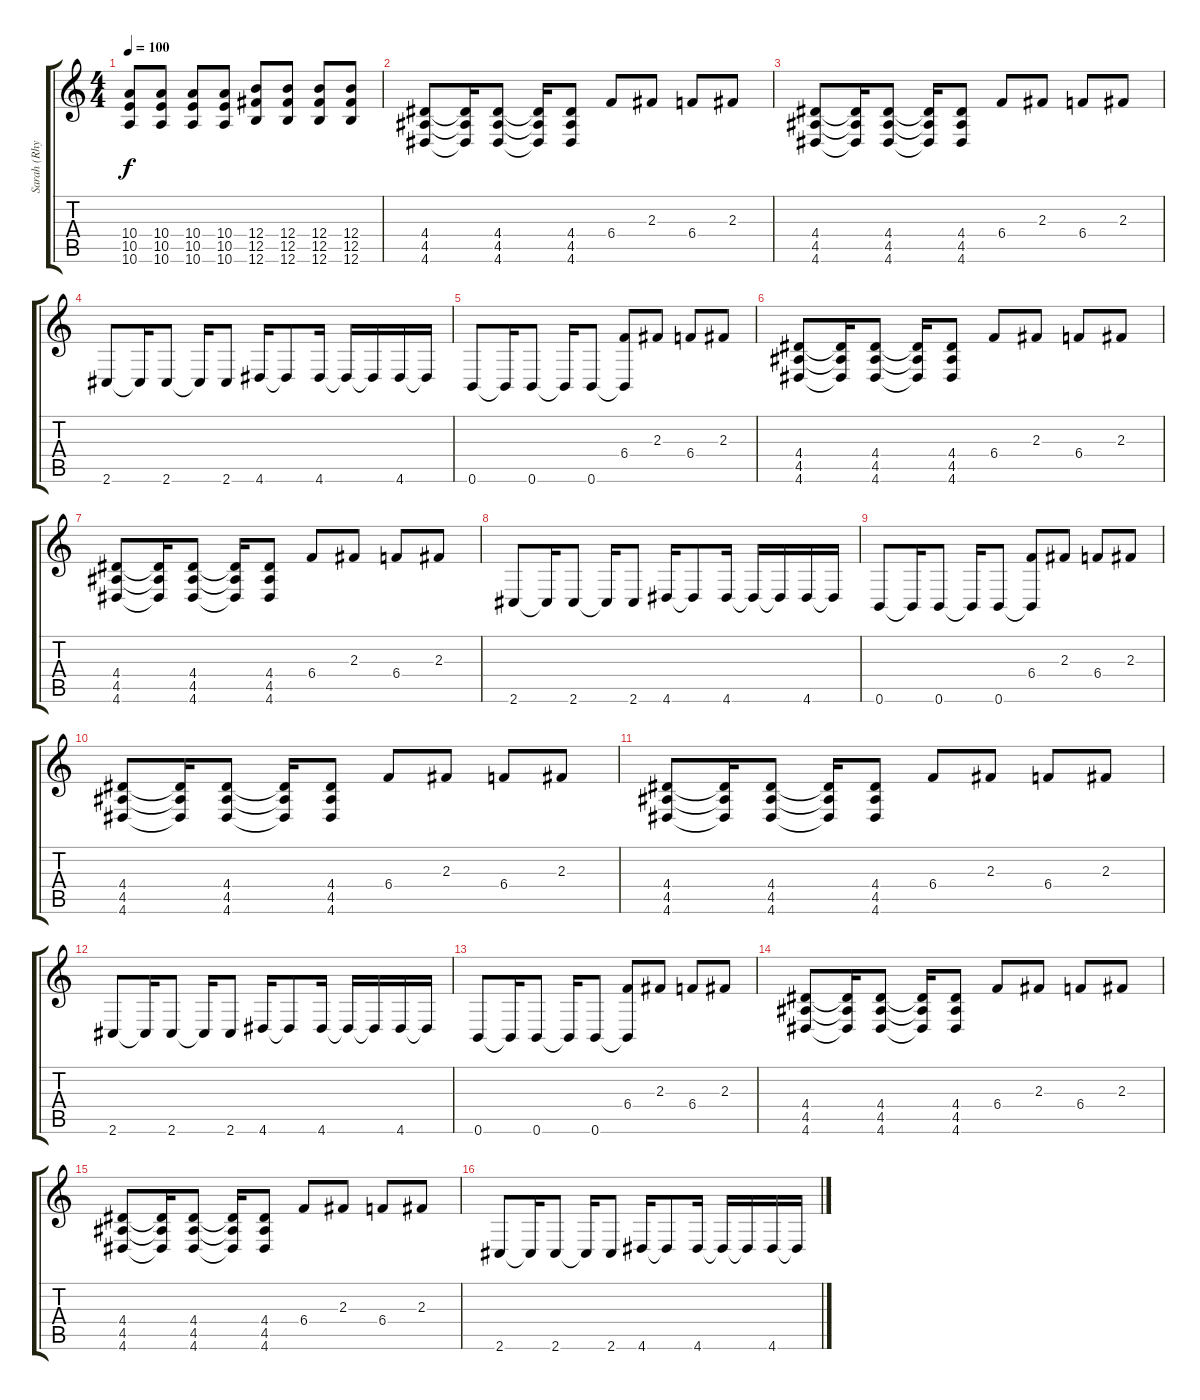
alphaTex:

\track ("Sarah (Rhythm)" "Sarah (Rhy") {instrument distortionguitar}
\staff {score tabs}
\tuning (Db4 Ab3 E3 B2 Gb2 B1) {hide}
\ts (4 4)
\tempo 100
\clef g2
\ks c
(10.4 10.5 10.6).8{dy f} (10.4 10.5 10.6).8 (10.4 10.5 10.6).8 (10.4 10.5 10.6).8 (12.4 12.5 12.6).8 (12.4 12.5 12.6).8 (12.4 12.5 12.6).8 (12.4 12.5 12.6).8 |
(4.4 4.5 4.6).8 (4.4{t} 4.5{t} 4.6{t}).16 (4.4 4.5 4.6).8 (4.4{t} 4.5{t} 4.6{t}).16 (4.4 4.5 4.6).8 6.4.8 2.3.8 6.4.8 2.3.8 |
(4.4 4.5 4.6).8 (4.4{t} 4.5{t} 4.6{t}).16 (4.4 4.5 4.6).8 (4.4{t} 4.5{t} 4.6{t}).16 (4.4 4.5 4.6).8 6.4.8 2.3.8 6.4.8 2.3.8 |
2.6.8 2.6{t}.16 2.6.8 2.6{t}.16 2.6.8 4.6.16 4.6{t}.8 4.6.16 4.6{t}.16 4.6{t}.16 4.6.16 4.6{t}.16 |
0.6.8 0.6{t}.16 0.6.8 0.6{t}.16 0.6.8 (6.4 0.6{t}).8 2.3.8 6.4.8 2.3.8 |
(4.4 4.5 4.6).8 (4.4{t} 4.5{t} 4.6{t}).16 (4.4 4.5 4.6).8 (4.4{t} 4.5{t} 4.6{t}).16 (4.4 4.5 4.6).8 6.4.8 2.3.8 6.4.8 2.3.8 |
(4.4 4.5 4.6).8 (4.4{t} 4.5{t} 4.6{t}).16 (4.4 4.5 4.6).8 (4.4{t} 4.5{t} 4.6{t}).16 (4.4 4.5 4.6).8 6.4.8 2.3.8 6.4.8 2.3.8 |
2.6.8 2.6{t}.16 2.6.8 2.6{t}.16 2.6.8 4.6.16 4.6{t}.8 4.6.16 4.6{t}.16 4.6{t}.16 4.6.16 4.6{t}.16 |
0.6.8 0.6{t}.16 0.6.8 0.6{t}.16 0.6.8 (6.4 0.6{t}).8 2.3.8 6.4.8 2.3.8 |
(4.4 4.5 4.6).8 (4.4{t} 4.5{t} 4.6{t}).16 (4.4 4.5 4.6).8 (4.4{t} 4.5{t} 4.6{t}).16 (4.4 4.5 4.6).8 6.4.8 2.3.8 6.4.8 2.3.8 |
(4.4 4.5 4.6).8 (4.4{t} 4.5{t} 4.6{t}).16 (4.4 4.5 4.6).8 (4.4{t} 4.5{t} 4.6{t}).16 (4.4 4.5 4.6).8 6.4.8 2.3.8 6.4.8 2.3.8 |
2.6.8 2.6{t}.16 2.6.8 2.6{t}.16 2.6.8 4.6.16 4.6{t}.8 4.6.16 4.6{t}.16 4.6{t}.16 4.6.16 4.6{t}.16 |
0.6.8 0.6{t}.16 0.6.8 0.6{t}.16 0.6.8 (6.4 0.6{t}).8 2.3.8 6.4.8 2.3.8 |
(4.4 4.5 4.6).8 (4.4{t} 4.5{t} 4.6{t}).16 (4.4 4.5 4.6).8 (4.4{t} 4.5{t} 4.6{t}).16 (4.4 4.5 4.6).8 6.4.8 2.3.8 6.4.8 2.3.8 |
(4.4 4.5 4.6).8 (4.4{t} 4.5{t} 4.6{t}).16 (4.4 4.5 4.6).8 (4.4{t} 4.5{t} 4.6{t}).16 (4.4 4.5 4.6).8 6.4.8 2.3.8 6.4.8 2.3.8 |
2.6.8 2.6{t}.16 2.6.8 2.6{t}.16 2.6.8 4.6.16 4.6{t}.8 4.6.16 4.6{t}.16 4.6{t}.16 4.6.16 4.6{t}.16
